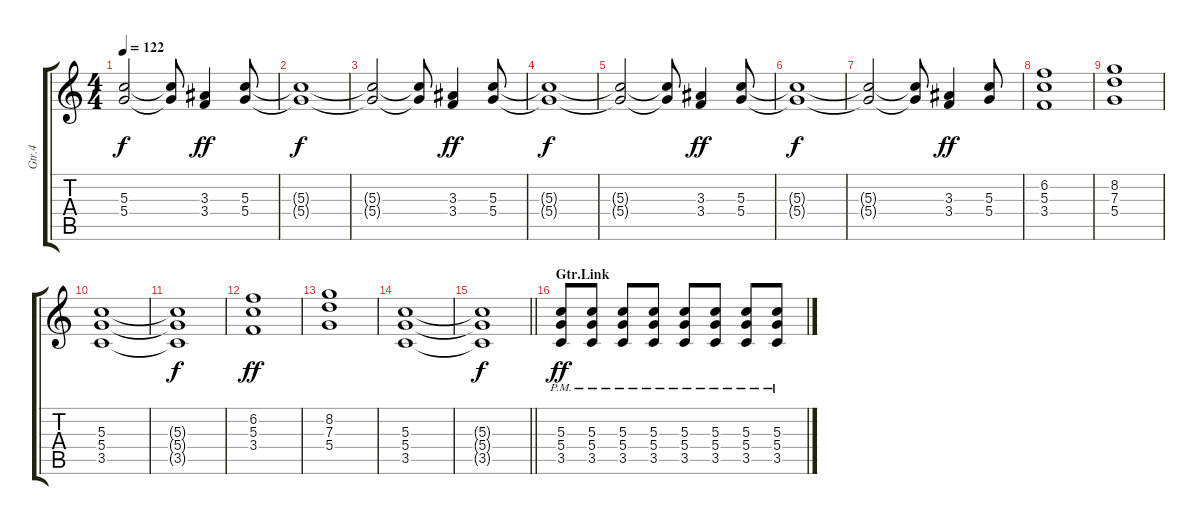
\track ("Gtr.4" "Gtr.4") {instrument distortionguitar}
\staff {score tabs}
\tuning (E4 B3 G3 D3 A2 E2) {hide}
\ts (4 4)
\tempo 122
\clef g2
\ks c
(5.3{t} 5.4{t}).2{dy f} (5.3{t} 5.4{t}).8 (3.3 3.4).4{dy ff} (5.3 5.4).8 |
(5.3{t} 5.4{t}).1{dy f} |
(5.3{t} 5.4{t}).2 (5.3{t} 5.4{t}).8 (3.3 3.4).4{dy ff} (5.3 5.4).8 |
(5.3{t} 5.4{t}).1{dy f} |
(5.3{t} 5.4{t}).2 (5.3{t} 5.4{t}).8 (3.3 3.4).4{dy ff} (5.3 5.4).8 |
(5.3{t} 5.4{t}).1{dy f} |
(5.3{t} 5.4{t}).2 (5.3{t} 5.4{t}).8 (3.3 3.4).4{dy ff} (5.3 5.4).8 |
(6.2 5.3 3.4).1 |
(8.2 7.3 5.4).1 |
(5.3 5.4 3.5).1 |
(5.3{t} 5.4{t} 3.5{t}).1{dy f} |
(6.2 5.3 3.4).1{dy ff} |
(8.2 7.3 5.4).1 |
(5.3 5.4 3.5).1 |
\barLineRight lightlight
(5.3{t} 5.4{t} 3.5{t}).1{dy f} |
\section ("" "Gtr.Link")
(5.3{pm} 5.4{pm} 3.5{pm}).8{dy ff} (5.3{pm} 5.4{pm} 3.5{pm}).8 (5.3{pm} 5.4{pm} 3.5{pm}).8 (5.3{pm} 5.4{pm} 3.5{pm}).8 (5.3{pm} 5.4{pm} 3.5{pm}).8 (5.3{pm} 5.4{pm} 3.5{pm}).8 (5.3{pm} 5.4{pm} 3.5{pm}).8 (5.3{pm} 5.4{pm} 3.5{pm}).8
